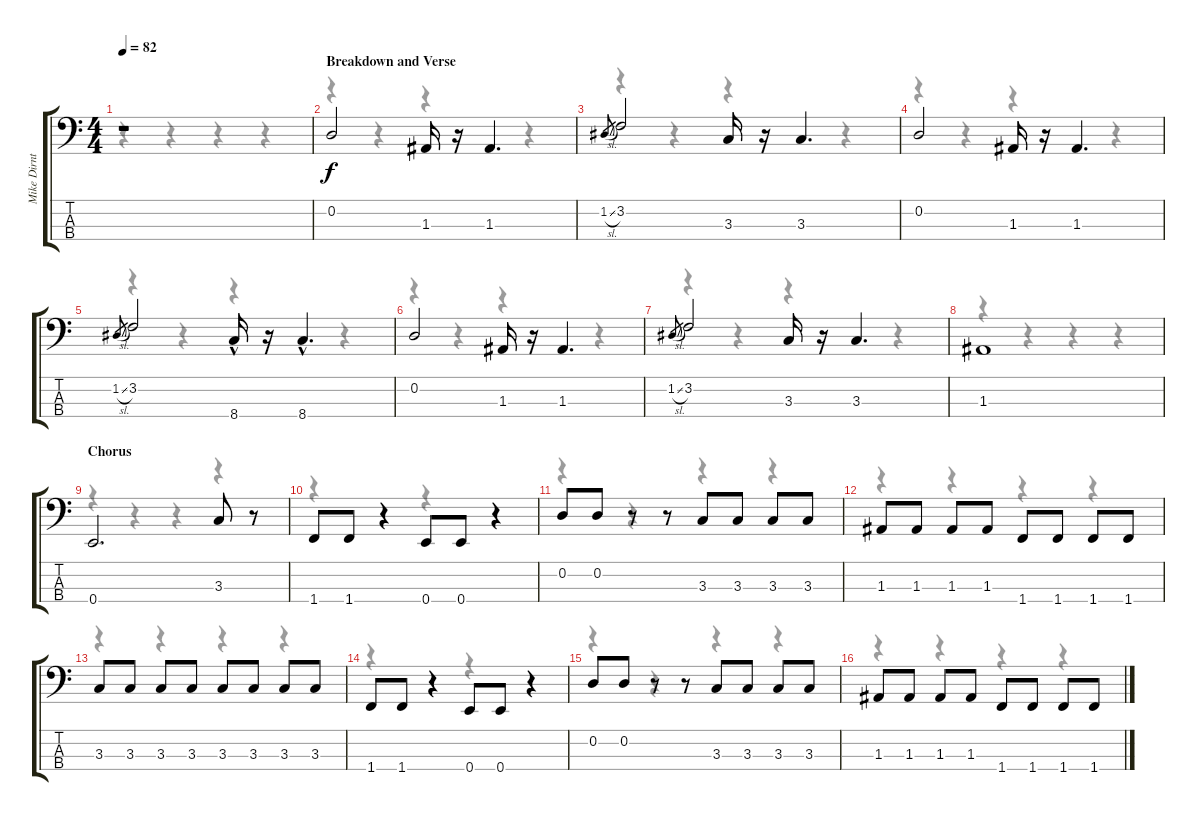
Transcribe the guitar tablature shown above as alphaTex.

\track ("Mike Dirnt (Bass)" "Mike Dirnt") {instrument electricbasspick}
\staff {score tabs}
\tuning (G2 D2 A1 E1) {hide}
\voice
\ts (4 4)
\tempo 82
\clef f4
\ks c
r.1{dy f} |
\section ("" "Breakdown and Verse ")
0.2.2 1.3.16 r.16 1.3.4{d} |
1.2{sl}.8{gr} 3.2.2 3.3.16 r.16 3.3.4{d} |
0.2.2 1.3.16 r.16 1.3.4{d} |
1.2{sl}.8{gr} 3.2.2 8.4{hac}.16 r.16 8.4{hac}.4{d} |
0.2.2 1.3.16 r.16 1.3.4{d} |
1.2{sl}.8{gr} 3.2.2 3.3.16 r.16 3.3.4{d} |
1.3.1 |
\section ("" "Chorus ")
0.4.2{d} 3.3.8 r.8 |
1.4.8 1.4.8 r.4 0.4.8 0.4.8 r.4 |
0.2.8 0.2.8 r.8 r.8 3.3.8 3.3.8 3.3.8 3.3.8 |
1.3.8 1.3.8 1.3.8 1.3.8 1.4.8 1.4.8 1.4.8 1.4.8 |
3.3.8 3.3.8 3.3.8 3.3.8 3.3.8 3.3.8 3.3.8 3.3.8 |
1.4.8 1.4.8 r.4 0.4.8 0.4.8 r.4 |
0.2.8 0.2.8 r.8 r.8 3.3.8 3.3.8 3.3.8 3.3.8 |
1.3.8 1.3.8 1.3.8 1.3.8 1.4.8 1.4.8 1.4.8 1.4.8
\voice
\clef f4
\ottava regular
\simile none
\ks c
r.4{dy f} r.4 r.4 r.4 |
r.4 r.4 r.4 r.4 |
r.4 r.4 r.4 r.4 |
r.4 r.4 r.4 r.4 |
r.4 r.4 r.4 r.4 |
r.4 r.4 r.4 r.4 |
r.4 r.4 r.4 r.4 |
r.4 r.4 r.4 r.4 |
r.4 r.4 r.4 r.4 |
r.4 r.4 r.4 r.4 |
r.4 r.4 r.4 r.4 |
r.4 r.4 r.4 r.4 |
r.4 r.4 r.4 r.4 |
r.4 r.4 r.4 r.4 |
r.4 r.4 r.4 r.4 |
r.4 r.4 r.4 r.4
